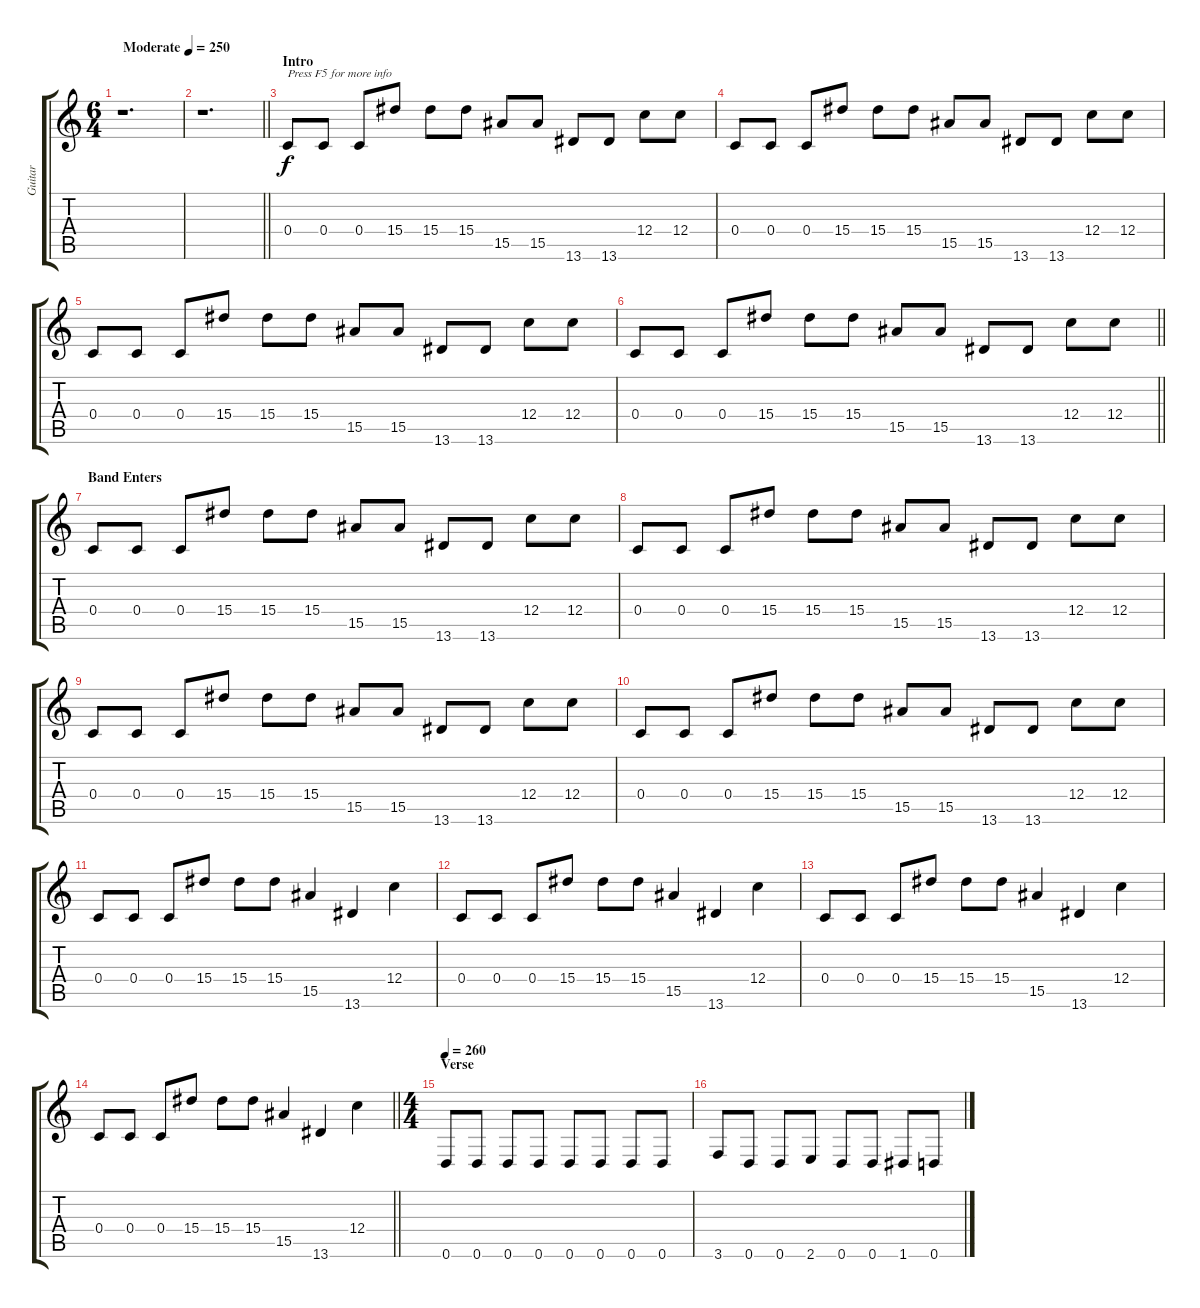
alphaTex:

\track ("Guitar" "Guitar") {instrument distortionguitar}
\staff {score tabs}
\tuning (D4 A3 F3 C3 G2 D2) {hide}
\ts (6 4)
\tempo (250 "Moderate")
\clef g2
\ks c
r.1{d dy f instrument distortionguitar} |
\barLineRight lightlight
r.1{d} |
\section ("" "Intro")
0.4.8{txt "Press F5 for more info"} 0.4.8 0.4.8 15.4.8 15.4.8 15.4.8 15.5.8 15.5.8 13.6.8 13.6.8 12.4.8 12.4.8 |
0.4.8 0.4.8 0.4.8 15.4.8 15.4.8 15.4.8 15.5.8 15.5.8 13.6.8 13.6.8 12.4.8 12.4.8 |
0.4.8 0.4.8 0.4.8 15.4.8 15.4.8 15.4.8 15.5.8 15.5.8 13.6.8 13.6.8 12.4.8 12.4.8 |
\barLineRight lightlight
0.4.8 0.4.8 0.4.8 15.4.8 15.4.8 15.4.8 15.5.8 15.5.8 13.6.8 13.6.8 12.4.8 12.4.8 |
\section ("" "Band Enters")
0.4.8 0.4.8 0.4.8 15.4.8 15.4.8 15.4.8 15.5.8 15.5.8 13.6.8 13.6.8 12.4.8 12.4.8 |
0.4.8 0.4.8 0.4.8 15.4.8 15.4.8 15.4.8 15.5.8 15.5.8 13.6.8 13.6.8 12.4.8 12.4.8 |
0.4.8 0.4.8 0.4.8 15.4.8 15.4.8 15.4.8 15.5.8 15.5.8 13.6.8 13.6.8 12.4.8 12.4.8 |
0.4.8 0.4.8 0.4.8 15.4.8 15.4.8 15.4.8 15.5.8 15.5.8 13.6.8 13.6.8 12.4.8 12.4.8 |
0.4.8 0.4.8 0.4.8 15.4.8 15.4.8 15.4.8 15.5.4 13.6.4 12.4.4 |
0.4.8 0.4.8 0.4.8 15.4.8 15.4.8 15.4.8 15.5.4 13.6.4 12.4.4 |
0.4.8 0.4.8 0.4.8 15.4.8 15.4.8 15.4.8 15.5.4 13.6.4 12.4.4 |
\barLineRight lightlight
0.4.8 0.4.8 0.4.8 15.4.8 15.4.8 15.4.8 15.5.4 13.6.4 12.4.4 |
\ts (4 4)
\section ("" "Verse")
\tempo 260
0.6.8 0.6.8 0.6.8 0.6.8 0.6.8 0.6.8 0.6.8 0.6.8 |
3.6.8 0.6.8 0.6.8 2.6.8 0.6.8 0.6.8 1.6.8 0.6.8
